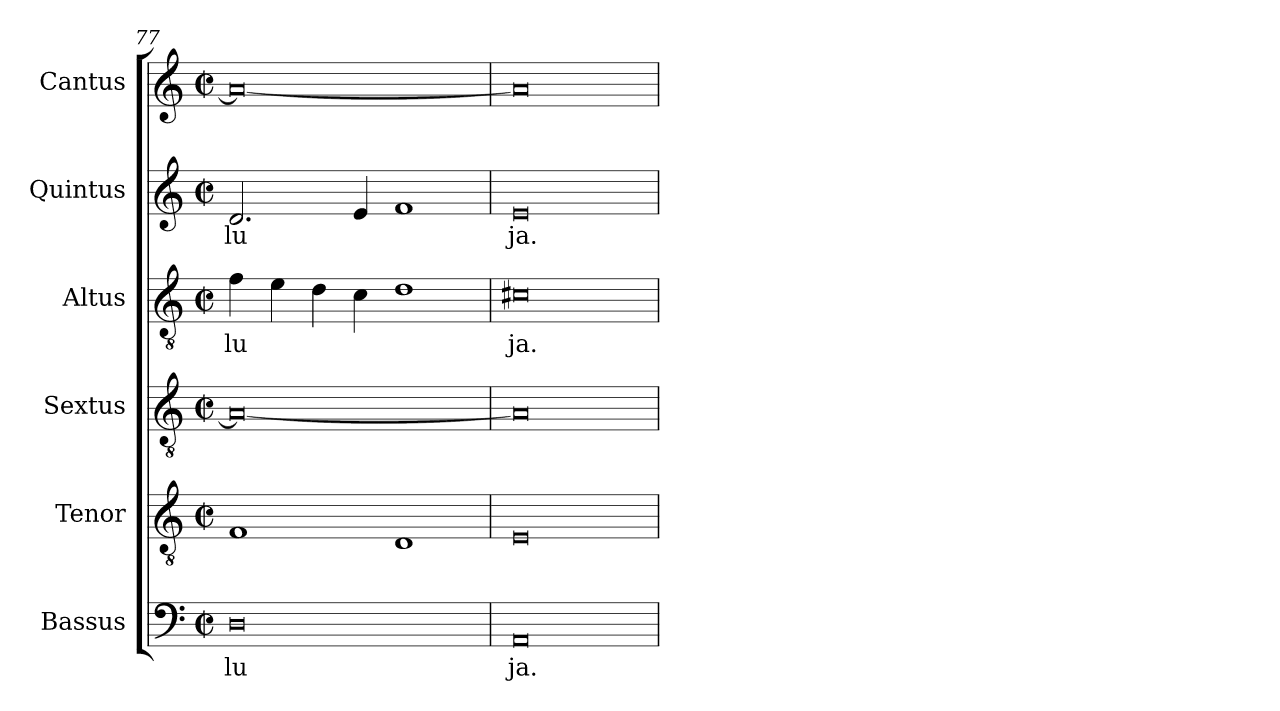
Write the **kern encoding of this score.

**kern	**text	**kern	**kern	**kern	**text	**kern	**text	**kern
*part6	*part6	*part5	*part4	*part3	*part3	*part2	*part2	*part1
*staff6	*staff6	*staff5	*staff4	*staff3	*staff3	*staff2	*staff2	*staff1
*I"Bassus	*	*I"Tenor	*I"Sextus	*I"Altus	*	*I"Quintus	*	*I"Cantus
*clefF4	*	*clefGv2	*clefGv2	*clefGv2	*	*clefG2	*	*clefG2
*M2/2	*	*M2/2	*M2/2	*M2/2	*	*M2/2	*	*M2/2
*met(c|)	*	*met(c|)	*met(c|)	*met(c|)	*	*met(c|)	*	*met(c|)
=77	=77	=77	=77	=77	=77	=77	=77	=77
!	!LO:LY:b:cj	!	!	!	!LO:LY:b:cj	!	!LO:LY:b:cj	!
0D	lu	1F	0A_<	4f\	lu	2.d/	lu	0a_<
.	.	.	.	4e\	.	.	.	.
.	.	.	.	4d\	.	.	.	.
.	.	.	.	4c\	.	4e/	.	.
.	.	1D	.	1d	.	1f	.	.
=78	=78	=78	=78	=78	=78	=78	=78	=78
!	!LO:LY:b:cj	!	!	!	!LO:LY:b:cj	!	!LO:LY:b:cj	!
0AA	ja.	0E	0A]	0c#X	ja.	0e	ja.	0a]
=	=!	=	=	=	=!	=	=!	=!
*-	*-	*-	*-	*-	*-	*-	*-	*-
